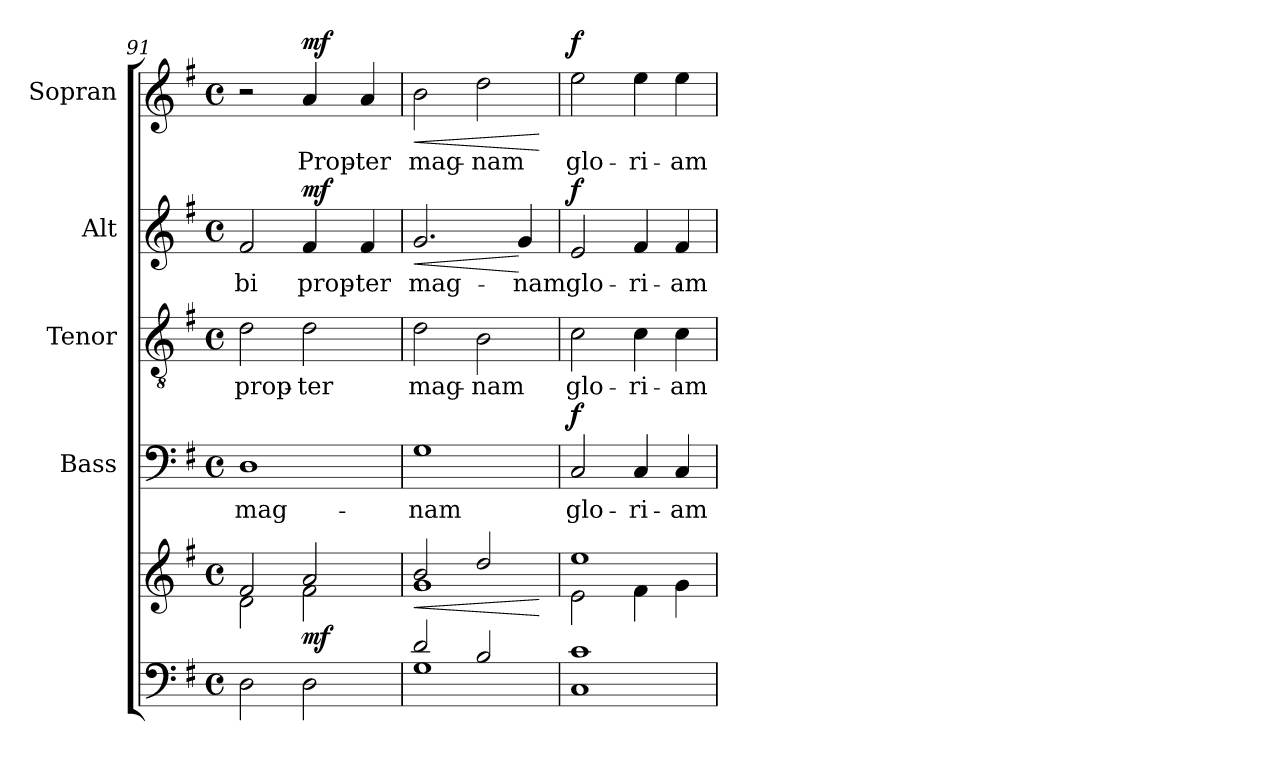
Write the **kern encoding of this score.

**kern	**kern	**dynam	**kern	**text	**dynam	**kern	**text	**kern	**text	**dynam	**kern	**text	**dynam
*part5	*part5	*part5	*part4	*part4	*part4	*part3	*part3	*part2	*part2	*part2	*part1	*part1	*part1
*staff6	*staff5	*staff5/6	*staff4	*staff4	*staff4	*staff3	*staff3	*staff2	*staff2	*staff2	*staff1	*staff1	*staff1
*	*	*	*I"Bass	*	*	*I"Tenor	*	*I"Alt	*	*	*I"Sopran	*	*
*	*	*	*I'B.	*	*	*I'T.	*	*I'A.	*	*	*I'S.	*	*
*clefF4	*clefG2	*	*clefF4	*	*	*clefGv2	*	*clefG2	*	*	*clefG2	*	*
*k[f#]	*k[f#]	*	*k[f#]	*	*	*k[f#]	*	*k[f#]	*	*	*k[f#]	*	*
*G:	*G:	*	*G:	*	*	*G:	*	*G:	*	*	*G:	*	*
*M4/4	*M4/4	*	*M4/4	*	*	*M4/4	*	*M4/4	*	*	*M4/4	*	*
*met(c)	*met(c)	*	*met(c)	*	*	*met(c)	*	*met(c)	*	*	*met(c)	*	*
=91	=91	=91	=91	=91	=91	=91	=91	=91	=91	=91	=91	=91	=91
*	*^	*	*	*	*	*	*	*	*	*	*	*	*
!	!	!	!	!	!LO:LY:b	!	!	!LO:LY:b	!	!LO:LY:b	!	!	!	!
2D\	2f#/	2d\	.	1D	mag-	.	2d\	prop-	2f#/	-bi	.	2r	.	.
!	!	!	!LO:DY:b	!	!	!	!	!LO:LY:b	!	!LO:LY:b	!LO:DY:a	!	!LO:LY:b	!LO:DY:a
2D\	2a/	2f#\	mf	.	.	.	2d\	-ter	4f#/	prop-	mf	4a/	Prop-	mf
!	!	!	!	!	!	!	!	!	!	!LO:LY:b	!	!	!LO:LY:b	!
.	.	.	.	.	.	.	.	.	4f#/	-ter	.	4a/	-ter	.
=92	=92	=92	=92	=92	=92	=92	=92	=92	=92	=92	=92	=92	=92	=92
*^	*	*	*	*	*	*	*	*	*	*	*	*	*	*
!	!	!	!	!LO:HP:b	!	!LO:LY:b	!	!	!LO:LY:b	!	!LO:LY:b	!LO:HP:b	!	!LO:LY:b	!LO:HP:b
2d/	1G	2b/	1g	<	1G	-nam	.	2d\	mag-	2.g/	mag-	<	2b\	mag-	<
!	!	!	!	!	!	!	!	!	!LO:LY:b	!	!	!	!	!LO:LY:b	!
2B/	.	2dd/	.	.	.	.	.	2B\	-nam	.	.	.	2dd\	-nam	.
!	!	!	!	!	!	!	!	!	!	!	!LO:LY:b	!	!	!	!
.	.	.	.	.	.	.	.	.	.	4g/	-nam	[	.	.	.
*v	*v	*	*	*	*	*	*	*	*	*	*	*	*	*	*
*	*v	*v	*	*	*	*	*	*	*	*	*	*	*	*
.	.	[	.	.	.	.	.	.	.	.	.	.	[
=93	=93	=93	=93	=93	=93	=93	=93	=93	=93	=93	=93	=93	=93
*^	*^	*	*	*	*	*	*	*	*	*	*	*	*
!	!	!	!	!	!	!LO:LY:b	!LO:DY:a	!	!LO:LY:b	!	!LO:LY:b	!LO:DY:a	!	!LO:LY:b	!LO:DY:a
1c	1C	1ee	2e\	.	2C/	glo-	f	2c\	glo-	2e/	glo-	f	2ee\	glo-	f
!	!	!	!	!	!	!LO:LY:b	!	!	!LO:LY:b	!	!LO:LY:b	!	!	!LO:LY:b	!
.	.	.	4f#\	.	4C/	-ri-	.	4c\	-ri-	4f#/	-ri-	.	4ee\	-ri-	.
!	!	!	!	!	!	!LO:LY:b	!	!	!LO:LY:b	!	!LO:LY:b	!	!	!LO:LY:b	!
.	.	.	4g\	.	4C/	-am	.	4c\	-am	4f#/	-am	.	4ee\	-am	.
*v	*v	*	*	*	*	*	*	*	*	*	*	*	*	*	*
*	*v	*v	*	*	*	*	*	*	*	*	*	*	*	*
=	=	=	=	=	=	=	=	=	=	=	=	=	=
*-	*-	*-	*-	*-	*-	*-	*-	*-	*-	*-	*-	*-	*-
